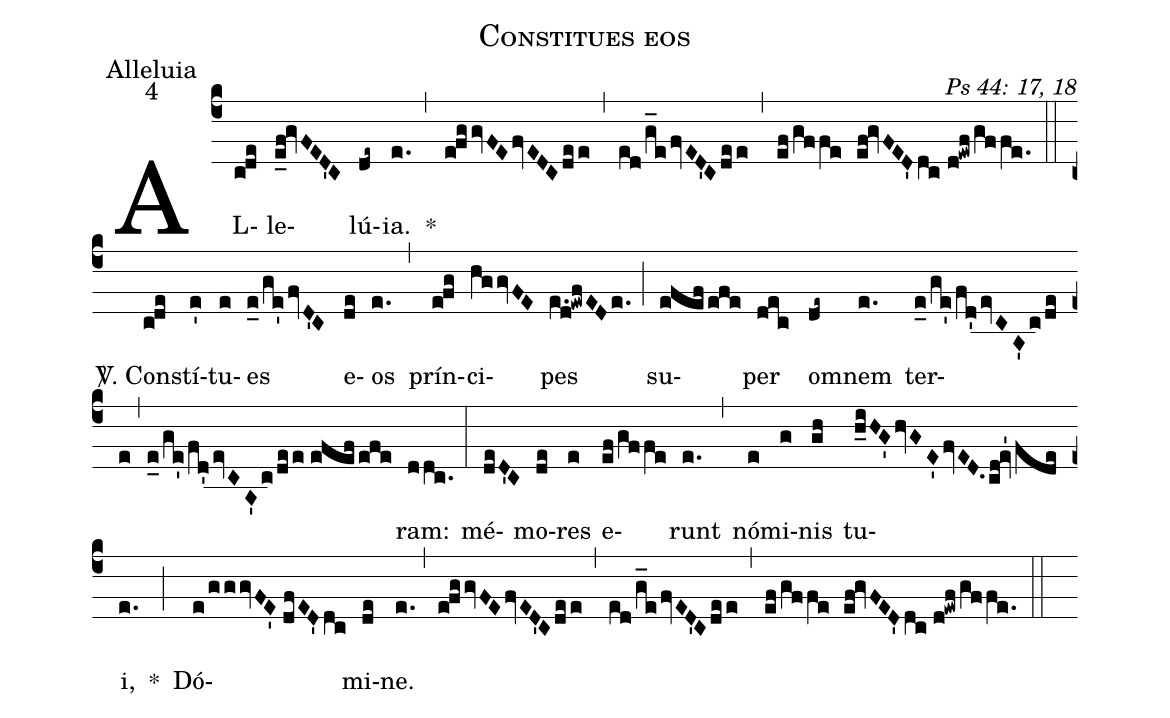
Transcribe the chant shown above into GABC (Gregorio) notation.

name: Constitues eos;
office-part: Alleluia;
mode: 4;
commentary: Ps 44: 17, 18;
%%
(c4) AL(c!de)le(e_f!gvFED'C)lú(de~)ia.(e.) *(,) (e!fggvFE/fvEDCdee) (,) (ed/g_e/fvED'Cdee) (,) (ef/gffe ef!gvFED'dc//d!ewf/gffe.) (::)
<sp>V/</sp>. Con(c!de)stí(e')tu(e)es(e_0/ge'/fvD'C) e(de)os(e.) (,) prín(e!fg)ci(hggvFE)pes(e.d!ewfEDe.) (;) su(efef/efe)per(dec) om(de~)nem(e.) ter(e_0/ge'/fd'/evCA'c/dee,e_0/ge'/fd'/evCA'c/dee//efef/efe)ram:(ddc.) (:)
mé(deD'C)mo(de)res(e) e(ef/gffe)runt(e.) (,) nó(e)mi(g)nis(gh) tu(h_iHG'/hvGE'/fvED.cd!ev'1/fde)i,(e.) *(;) Dó(e/gggvFE'//dfED'dc)mi(de)ne.(e.) (,) (e!fggvFE/fvED'Cdee) (,) (ed/g_e/fvED'C/dee) (,) (ef/gffe ef!gvFED'dc//d!ewf/gffe.) (::)
